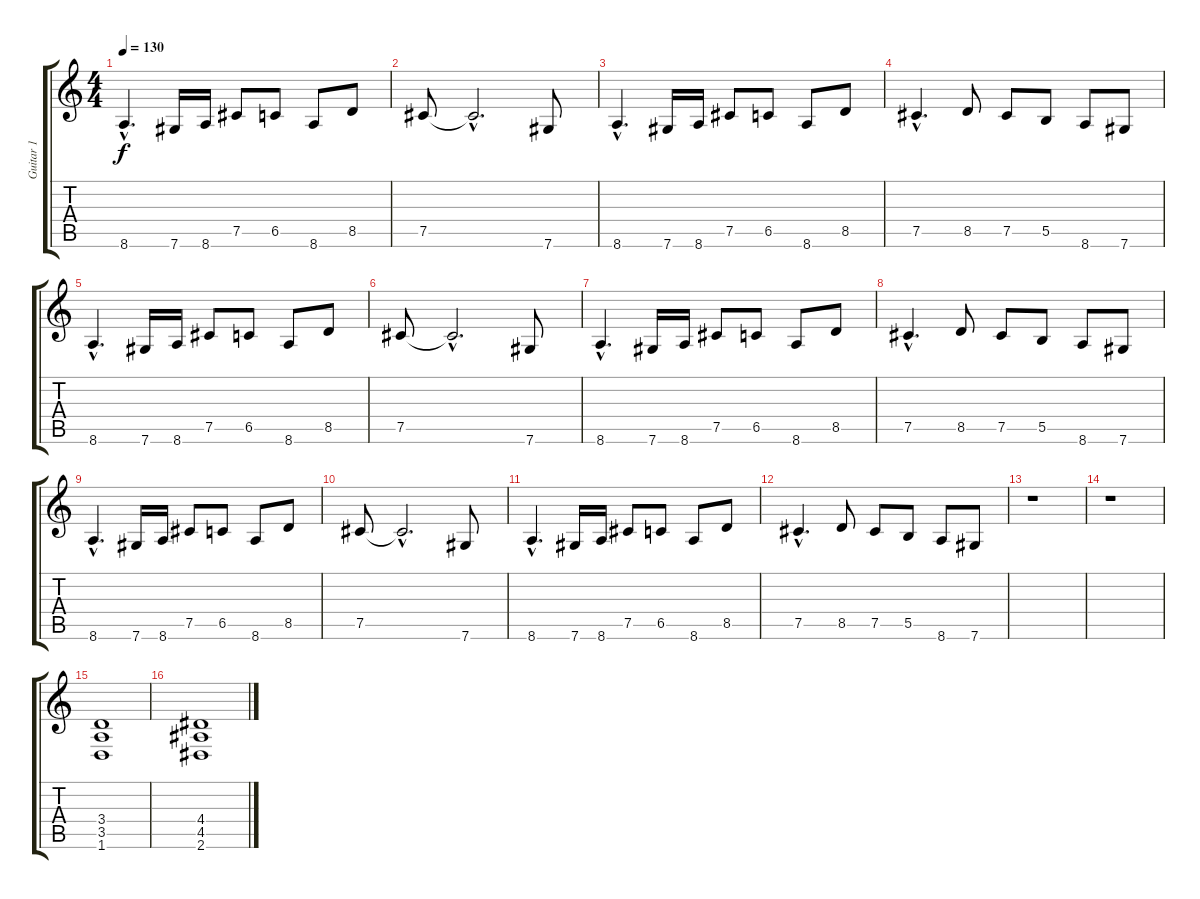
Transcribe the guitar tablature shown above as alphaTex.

\track ("Guitar 1" "Guitar 1") {instrument distortionguitar}
\staff {score tabs}
\tuning (Db4 Ab3 E3 B2 Gb2 Db2) {hide}
\ts (4 4)
\tempo 130
\clef g2
\ks c
8.6{hac}.4{d dy f} 7.6.16 8.6.16 7.5.8 6.5.8 8.6.8 8.5.8 |
7.5.8 7.5{hac t}.2{d} 7.6.8 |
8.6{hac}.4{d} 7.6.16 8.6.16 7.5.8 6.5.8 8.6.8 8.5.8 |
7.5{hac}.4{d} 8.5.8 7.5.8 5.5.8 8.6.8 7.6.8 |
8.6{hac}.4{d} 7.6.16 8.6.16 7.5.8 6.5.8 8.6.8 8.5.8 |
7.5.8 7.5{hac t}.2{d} 7.6.8 |
8.6{hac}.4{d} 7.6.16 8.6.16 7.5.8 6.5.8 8.6.8 8.5.8 |
7.5{hac}.4{d} 8.5.8 7.5.8 5.5.8 8.6.8 7.6.8 |
8.6{hac}.4{d} 7.6.16 8.6.16 7.5.8 6.5.8 8.6.8 8.5.8 |
7.5.8 7.5{hac t}.2{d} 7.6.8 |
8.6{hac}.4{d} 7.6.16 8.6.16 7.5.8 6.5.8 8.6.8 8.5.8 |
7.5{hac}.4{d} 8.5.8 7.5.8 5.5.8 8.6.8 7.6.8 |
r.1 |
r.1 |
(3.4 3.5 1.6).1 |
(4.4 4.5 2.6).1
